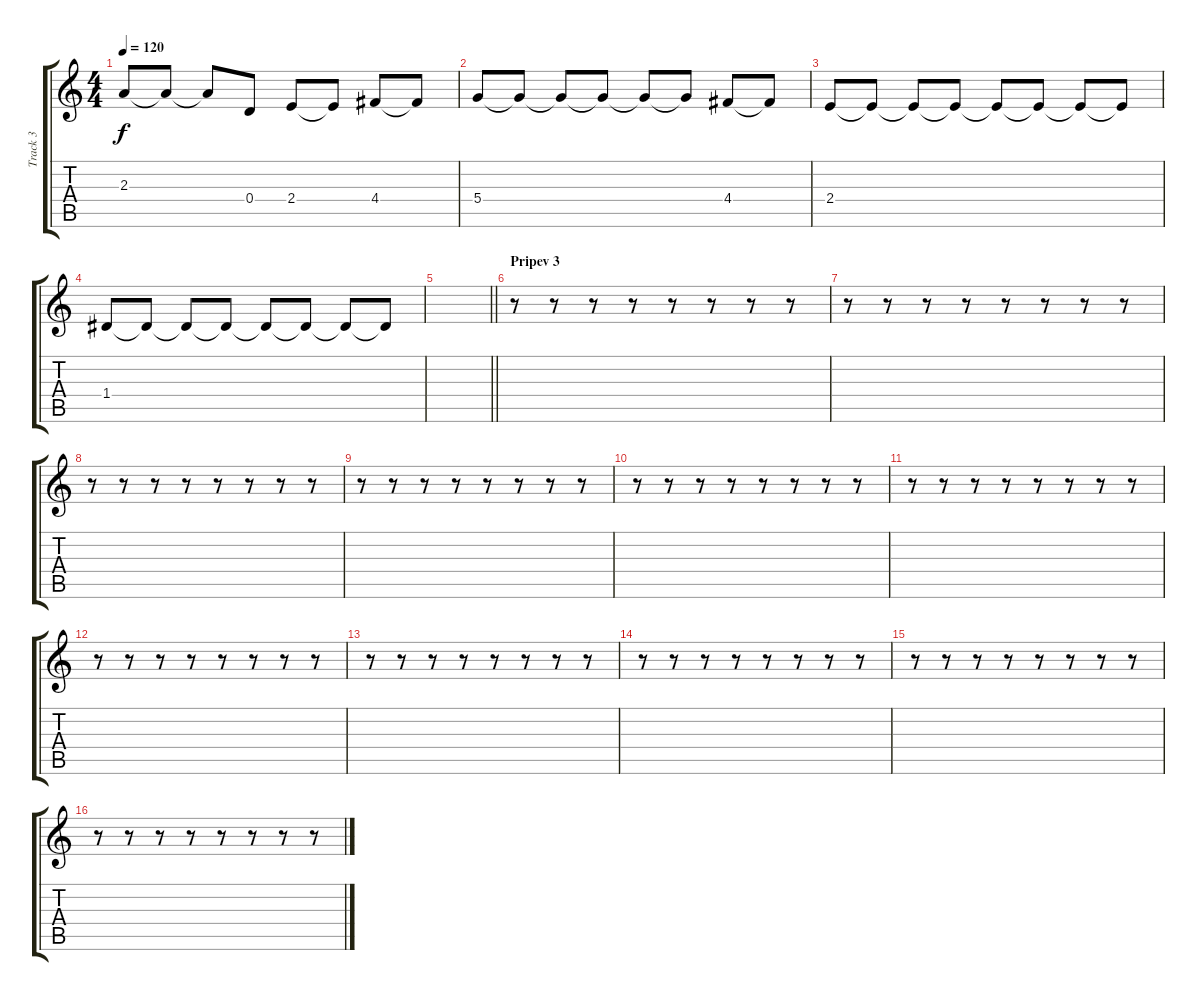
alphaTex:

\track ("Track 3" "Track 3") {instrument acousticguitarsteel}
\staff {score tabs}
\tuning (E4 B3 G3 D3 A2 E2) {hide}
\ts (4 4)
\tempo 120
\clef g2
\ks c
2.3{t}.8{dy f} 2.3{t}.8 2.3{t}.8 0.4.8 2.4.8 2.4{t}.8 4.4.8 4.4{t}.8 |
5.4.8 5.4{t}.8 5.4{t}.8 5.4{t}.8 5.4{t}.8 5.4{t}.8 4.4.8 4.4{t}.8 |
2.4.8 2.4{t}.8 2.4{t}.8 2.4{t}.8 2.4{t}.8 2.4{t}.8 2.4{t}.8 2.4{t}.8 |
1.4.8 1.4{t}.8 1.4{t}.8 1.4{t}.8 1.4{t}.8 1.4{t}.8 1.4{t}.8 1.4{t}.8 |
\barLineRight lightlight
|
\section ("" "Pripev 3")
r.8 r.8 r.8 r.8 r.8 r.8 r.8 r.8 |
r.8 r.8 r.8 r.8 r.8 r.8 r.8 r.8 |
r.8 r.8 r.8 r.8 r.8 r.8 r.8 r.8 |
r.8 r.8 r.8 r.8 r.8 r.8 r.8 r.8 |
r.8 r.8 r.8 r.8 r.8 r.8 r.8 r.8 |
r.8 r.8 r.8 r.8 r.8 r.8 r.8 r.8 |
r.8 r.8 r.8 r.8 r.8 r.8 r.8 r.8 |
r.8 r.8 r.8 r.8 r.8 r.8 r.8 r.8 |
r.8 r.8 r.8 r.8 r.8 r.8 r.8 r.8 |
r.8 r.8 r.8 r.8 r.8 r.8 r.8 r.8 |
r.8 r.8 r.8 r.8 r.8 r.8 r.8 r.8
